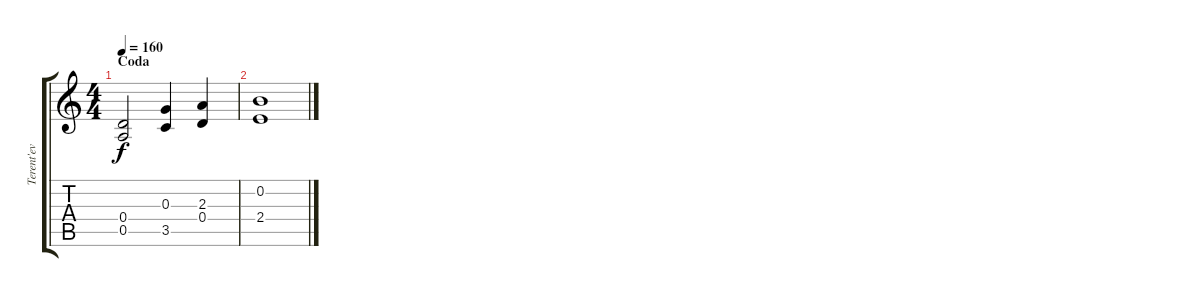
\track ("Terent'ev " "Terent'ev ") {instrument distortionguitar}
\staff {score tabs}
\tuning (E4 B3 G3 D3 A2 E2) {hide}
\ts (4 4)
\section ("" "Coda")
\tempo 160
\clef g2
\ks c
(0.4{t} 0.5{t}).2{dy f} (0.3 3.5).4 (2.3 0.4).4 |
(0.2 2.4).1
